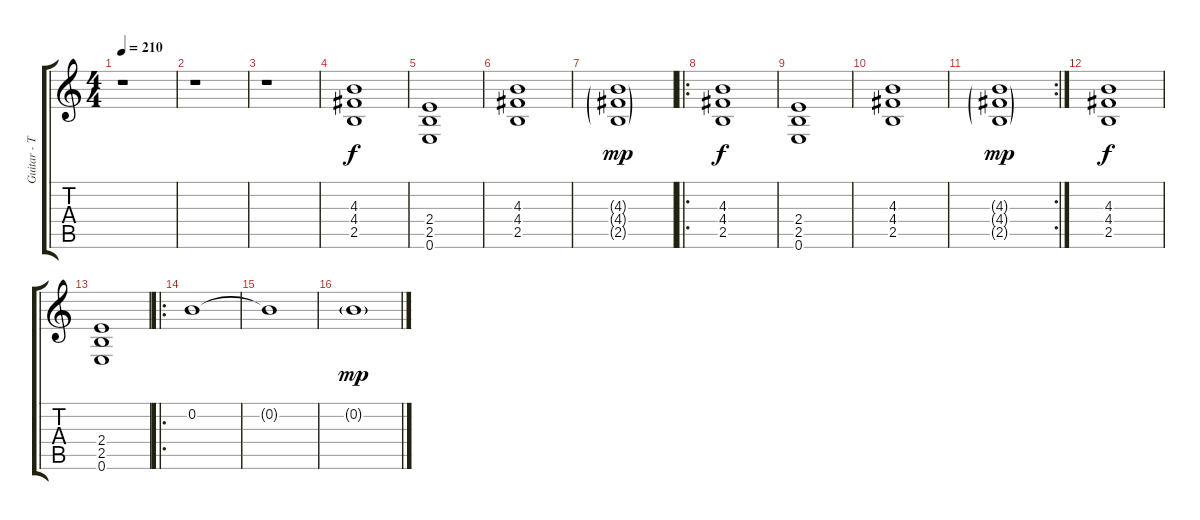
\track ("Guitar - Tom Mattew Delonge" "Guitar - T") {instrument overdrivenguitar}
\staff {score tabs}
\tuning (E4 B3 G3 D3 A2 E2) {hide}
\ts (4 4)
\tempo 210
\clef g2
\ks c
r.1{dy f} |
r.1 |
r.1 |
(4.3 4.4 2.5).1 |
(2.4 2.5 0.6).1 |
(4.3 4.4 2.5).1 |
(4.3{g} 4.4{g} 2.5{g}).1{dy mp} |
\ro
(4.3 4.4 2.5).1{dy f} |
(2.4 2.5 0.6).1 |
(4.3 4.4 2.5).1 |
\rc 2
(4.3{g} 4.4{g} 2.5{g}).1{dy mp} |
(4.3 4.4 2.5).1{dy f} |
(2.4 2.5 0.6).1 |
\ro
0.2.1 |
0.2{t}.1 |
0.2{g}.1{dy mp}
